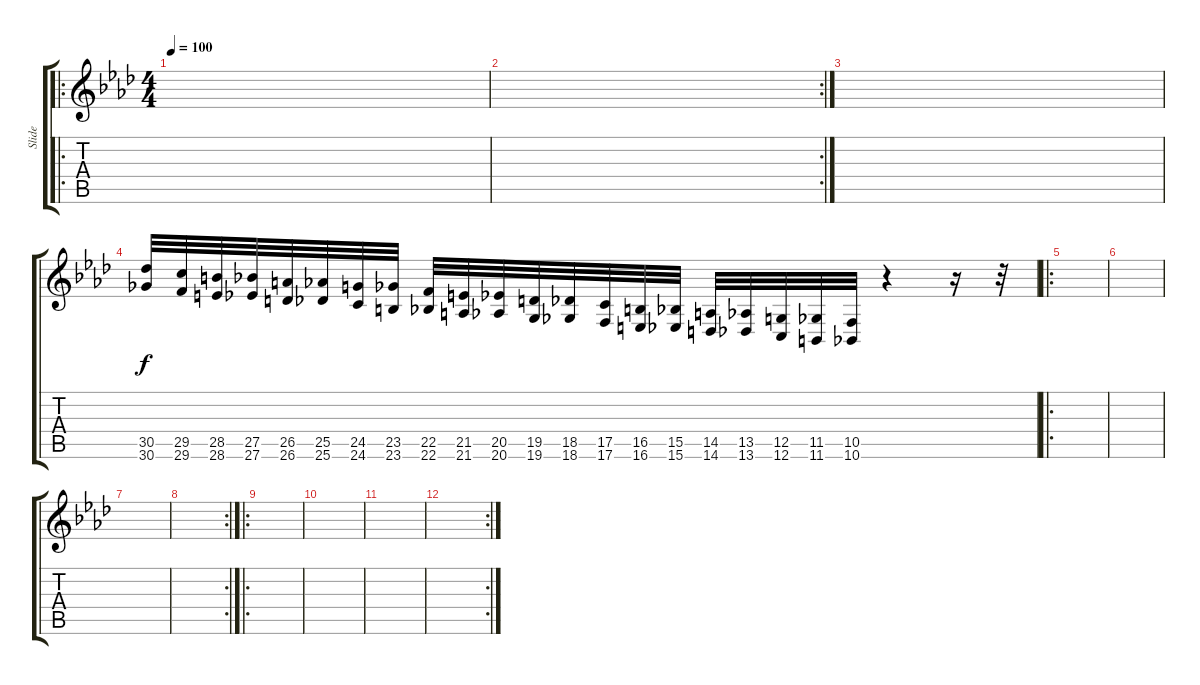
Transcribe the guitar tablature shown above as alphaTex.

\track ("Slide" "Slide") {instrument guitarfretnoise}
\staff {score tabs}
\tuning (D4 A3 F3 C3 G2 C2) {hide}
\ro
\ts (4 4)
\tempo 100
\clef g2
\ks ab
|
\rc 2
|
|
(30.5 30.6).32 (29.5 29.6).32 (28.5 28.6).32 (27.5 27.6).32 (26.5 26.6).32 (25.5 25.6).32 (24.5 24.6).32 (23.5 23.6).32 (22.5 22.6).32 (21.5 21.6).32 (20.5 20.6).32 (19.5 19.6).32 (18.5 18.6).32 (17.5 17.6).32 (16.5 16.6).32 (15.5 15.6).32 (14.5 14.6).32 (13.5 13.6).32 (12.5 12.6).32 (11.5 11.6).32 (10.5 10.6).32 r.4 r.16 r.32 |
\ro
|
|
|
\rc 2
|
\ro
|
|
|
\rc 2
